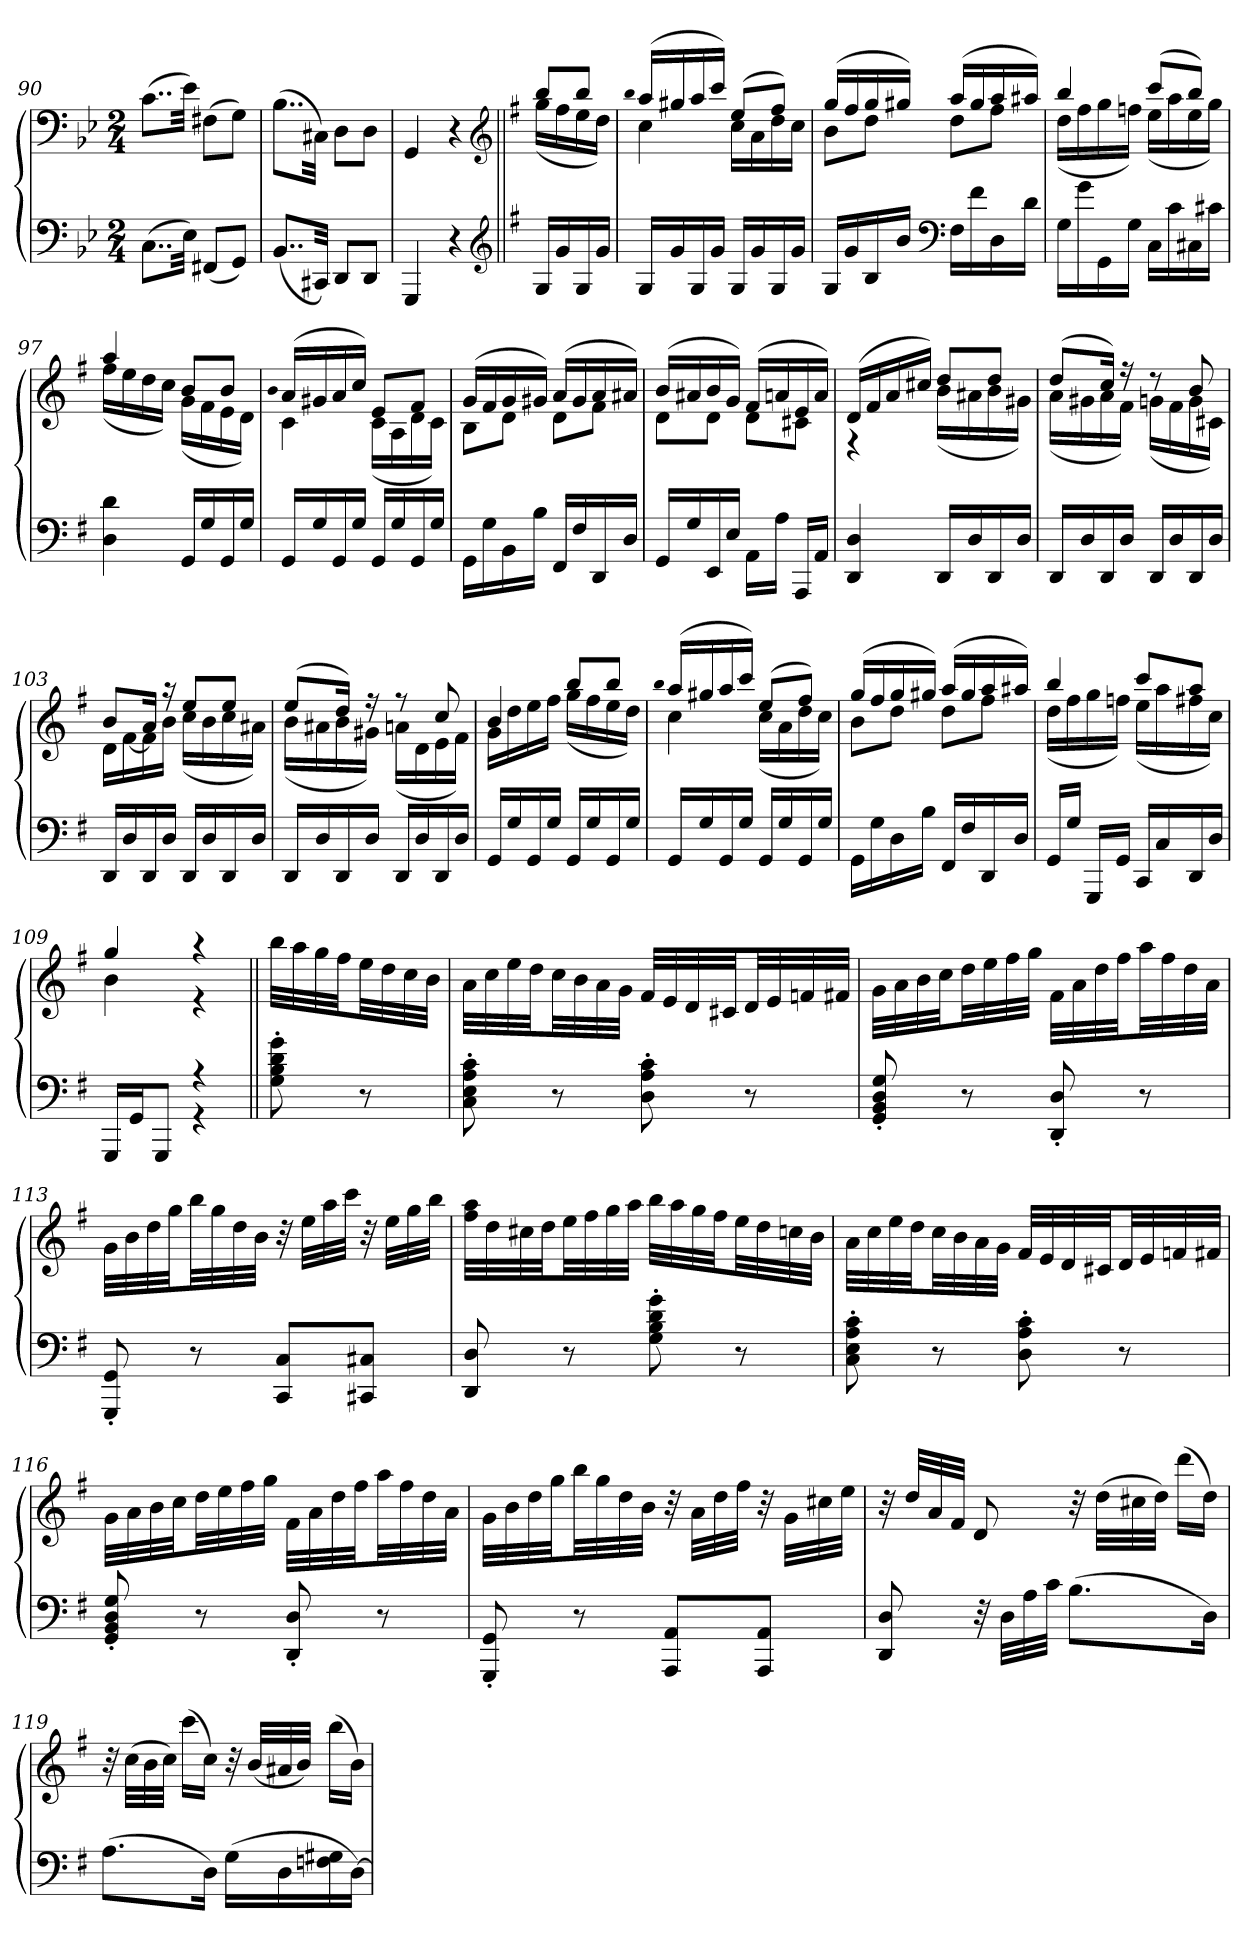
**kern	**kern
*part1	*part1
*staff2	*staff1
*clefF4	*clefF4
*k[b-e-]	*k[b-e-]
*M2/4	*M2/4
=90	=90
(8..CL	(8..cL
32E-Jkk)	32e-Jkk)
(8FF#XL	(8F#XL
8GGJ)	8GJ)
=91	=91
(8..BB-L	(8..B-L
32CC#XJkk)	32C#XJkk)
8DDL	8DL
8DDJ	8DJ
=92	=92
4GGG	4GG
4r	4r
*clefG2	*clefG2
=93||	=93||
*k[f#]	*k[f#]
*	*^
16GLL	8bbL	(16ggLL
16g	.	16ff#
16G	8bbJ	16ee
16gJJ	.	16ddJJ)
=94	=94	=94
.	qbb	.
16GLL	(16aaLL	4cc
16g	16gg#X	.
16G	16aa	.
16gJJ	16cccJJ)	.
16GLL	(8eeL	16ccLL
16g	.	16a
16G	8ff#J)	16dd
16gJJ	.	16ccJJ
=95	=95	=95
16GLL	(16ggLL	8bL
16g	16ff#	.
16B	16gg	8ddJ
16bJJ	16gg#XJJ)	.
*clefF4	*	*
16F#LL	(16aaLL	8ddL
16f#	16gg#	.
16D	16aa	8ff#J
16dJJ	16aa#XJJ)	.
=96	=96	=96
16GLL	4bb	(16ddLL
16g	.	16ff#
16GG	.	16gg
16GJJ	.	16ffnJJ)
16CLL	(8cccL	(16eeLL
16c	.	16aa
16C#X	8bbJ)	16ee
16c#XJJ	.	16ggJJ)
=97	=97	=97
4D 4d	4aa	(16ff#LL
.	.	16ee
.	.	16dd
.	.	16ccJJ)
16GGLL	8bL	(16gLL
16G	.	16f#
16GG	8bJ	16e
16GJJ	.	16dJJ)
=98	=98	=98
.	qb	.
16GGLL	(16aLL	4c
16G	16g#X	.
16GG	16a	.
16GJJ	16ccJJ)	.
16GGLL	8eL	(16cLL
16G	.	16A
16GG	8f#J	16d
16GJJ	.	16cJJ)
=99	=99	=99
16GGLL	(16gLL	8BL
16G	16f#	.
16BB	16g	8dJ
16BJJ	16g#XJJ)	.
16FF#LL	(16aLL	8dL
16F#	16g#	.
16DD	16a	8f#J
16DJJ	16a#XJJ)	.
=100	=100	=100
16GGLL	(16bLL	8dL
16G	16a#X	.
16EE	16b	8dJ
16EJJ	16gJJ)	.
16AALL	(16f#LL	8dL
16AJJ	16an	.
16AAALL	16e	8c#XJ
16AAJJ	16aJJ)	.
=101	=101	=101
4DD 4D	(16dLL	4r
.	16f#	.
.	16a	.
.	16cc#XJJ)	.
16DDLL	8ddL	(16bLL
16D	.	16a#X
16DD	8ddJ	16b
16DJJ	.	16g#XJJ)
=102	=102	=102
16DDLL	(8ddL	(16aLL
16D	.	16g#X
16DD	16ccJk)	16a
16DJJ	16r	16f#JJ)
16DDLL	8r	(16gnLL
16D	.	16f#
16DD	8b	16g
16DJJ	.	16c#XJJ)
=103	=103	=103
16DDLL	8bL	16dLL
16D	.	[16f#
16DD	16aJk	16f#]
16DJJ	16r	16bJJ
16DDLL	8eeL	(16ccLL
16D	.	16b
16DD	8eeJ	16cc
16DJJ	.	16a#XJJ)
=104	=104	=104
16DDLL	(8eeL	(16bLL
16D	.	16a#X
16DD	16ddJk)	16b
16DJJ	16r	16g#XJJ)
16DDLL	8r	(16anLL
16D	.	16d
16DD	8cc	16e
16DJJ	.	16f#JJ)
=105	=105	=105
16GGLL	4b	16gLL
16G	.	16dd
16GG	.	16ee
16GJJ	.	16ff#JJ
16GGLL	8bbL	(16ggLL
16G	.	16ff#
16GG	8bbJ	16ee
16GJJ	.	16ddJJ)
=106	=106	=106
.	qbb	.
16GGLL	(16aaLL	4cc
16G	16gg#X	.
16GG	16aa	.
16GJJ	16cccJJ)	.
16GGLL	(8eeL	(16ccLL
16G	.	16a
16GG	8ff#J)	16dd
16GJJ	.	16ccJJ)
=107	=107	=107
16GGLL	(16ggLL	8bL
16G	16ff#	.
16D	16gg	8ddJ
16BJJ	16gg#XJJ)	.
16FF#LL	(16aaLL	8ddL
16F#	16gg#	.
16DD	16aa	8ff#J
16DJJ	16aa#XJJ)	.
=108	=108	=108
16GGLL	4bb	(16ddLL
16GJJ	.	16ff#
16GGGLL	.	16gg
16GGJJ	.	16ffnJJ)
16CCLL	8cccL	(16eeLL
16C	.	16aa
16DD	8aaJ	16ff#X
16DJJ	.	16ccJJ)
=109	=109	=109
*^	*	*
16GGGLL	4ryy	4gg	4b
16GGJ	.	.	.
8GGGJ	.	.	.
4r	4r	4r	4r
*v	*v	*	*
*	*v	*v
=110||	=110||
8G' 8B' 8d' 8g'	32bbLLL
.	32aa
.	32gg
.	32ff#JJ
8r	32eeLL
.	32dd
.	32cc
.	32bJJJ
=111	=111
8C' 8E' 8A' 8c'	32aLLL
.	32cc
.	32ee
.	32ddJJ
8r	32ccLL
.	32b
.	32a
.	32gJJJ
8D' 8A' 8c'	32f#LLL
.	32e
.	32d
.	32c#XJJ
8r	32dLL
.	32e
.	32fn
.	32f#XJJJ
=112	=112
8GG' 8BB' 8D' 8G'	32gLLL
.	32a
.	32b
.	32ccJJ
8r	32ddLL
.	32ee
.	32ff#
.	32ggJJJ
8DD' 8D'	32f#LLL
.	32a
.	32dd
.	32ff#JJ
8r	32aaLL
.	32ff#
.	32dd
.	32aJJJ
=113	=113
8GGG' 8GG'	32gLLL
.	32b
.	32dd
.	32ggJJ
8r	32bbLL
.	32gg
.	32dd
.	32bJJJ
8CC 8CL	32r
.	32eeLLL
.	32aa
.	32cccJJJ
8CC#X 8C#XJ	32r
.	32eeLLL
.	32gg
.	32bbJJJ
=114	=114
8DD 8D	32ff# 32aaLLL
.	32dd
.	32cc#X
.	32ddJJ
8r	32eeLL
.	32ff#
.	32gg
.	32aaJJJ
8G' 8B' 8d' 8g'	32bbLLL
.	32aa
.	32gg
.	32ff#JJ
8r	32eeLL
.	32dd
.	32ccn
.	32bJJJ
=115	=115
8C' 8E' 8A' 8c'	32aLLL
.	32cc
.	32ee
.	32ddJJ
8r	32ccLL
.	32b
.	32a
.	32gJJJ
8D' 8A' 8c'	32f#LLL
.	32e
.	32d
.	32c#XJJ
8r	32dLL
.	32e
.	32fn
.	32f#XJJJ
=116	=116
8GG' 8BB' 8D' 8G'	32gLLL
.	32a
.	32b
.	32ccJJ
8r	32ddLL
.	32ee
.	32ff#
.	32ggJJJ
8DD' 8D'	32f#LLL
.	32a
.	32dd
.	32ff#JJ
8r	32aaLL
.	32ff#
.	32dd
.	32aJJJ
=117	=117
8GGG' 8GG'	32gLLL
.	32b
.	32dd
.	32ggJJ
8r	32bbLL
.	32gg
.	32dd
.	32bJJJ
8AAA 8AAL	32r
.	32aLLL
.	32dd
.	32ff#JJJ
8AAA 8AAJ	32r
.	32gLLL
.	32cc#X
.	32eeJJJ
=118	=118
8DD 8D	32r
.	32ddLLL
.	32a
.	32f#JJJ
32r	8d
32DLLL	.
32A	.
32cJJJ	.
(8.BL	32r
.	(32ddLLL
.	32cc#X
.	32ddJJJ)
.	(16dddLL
16DJk)	16ddJJ)
=119	=119
(8.AL	32r
.	(32ccLLL
.	32b
.	32ccJJJ)
.	(16cccLL
16DJk)	16ccJJ)
(16GLL	32r
.	(32bLLL
16D	32a#X
.	32bJJJ)
16Fn 16G#X	(16bbLL
[16DJJ)	16bJJ)
=	=
*-	*-
